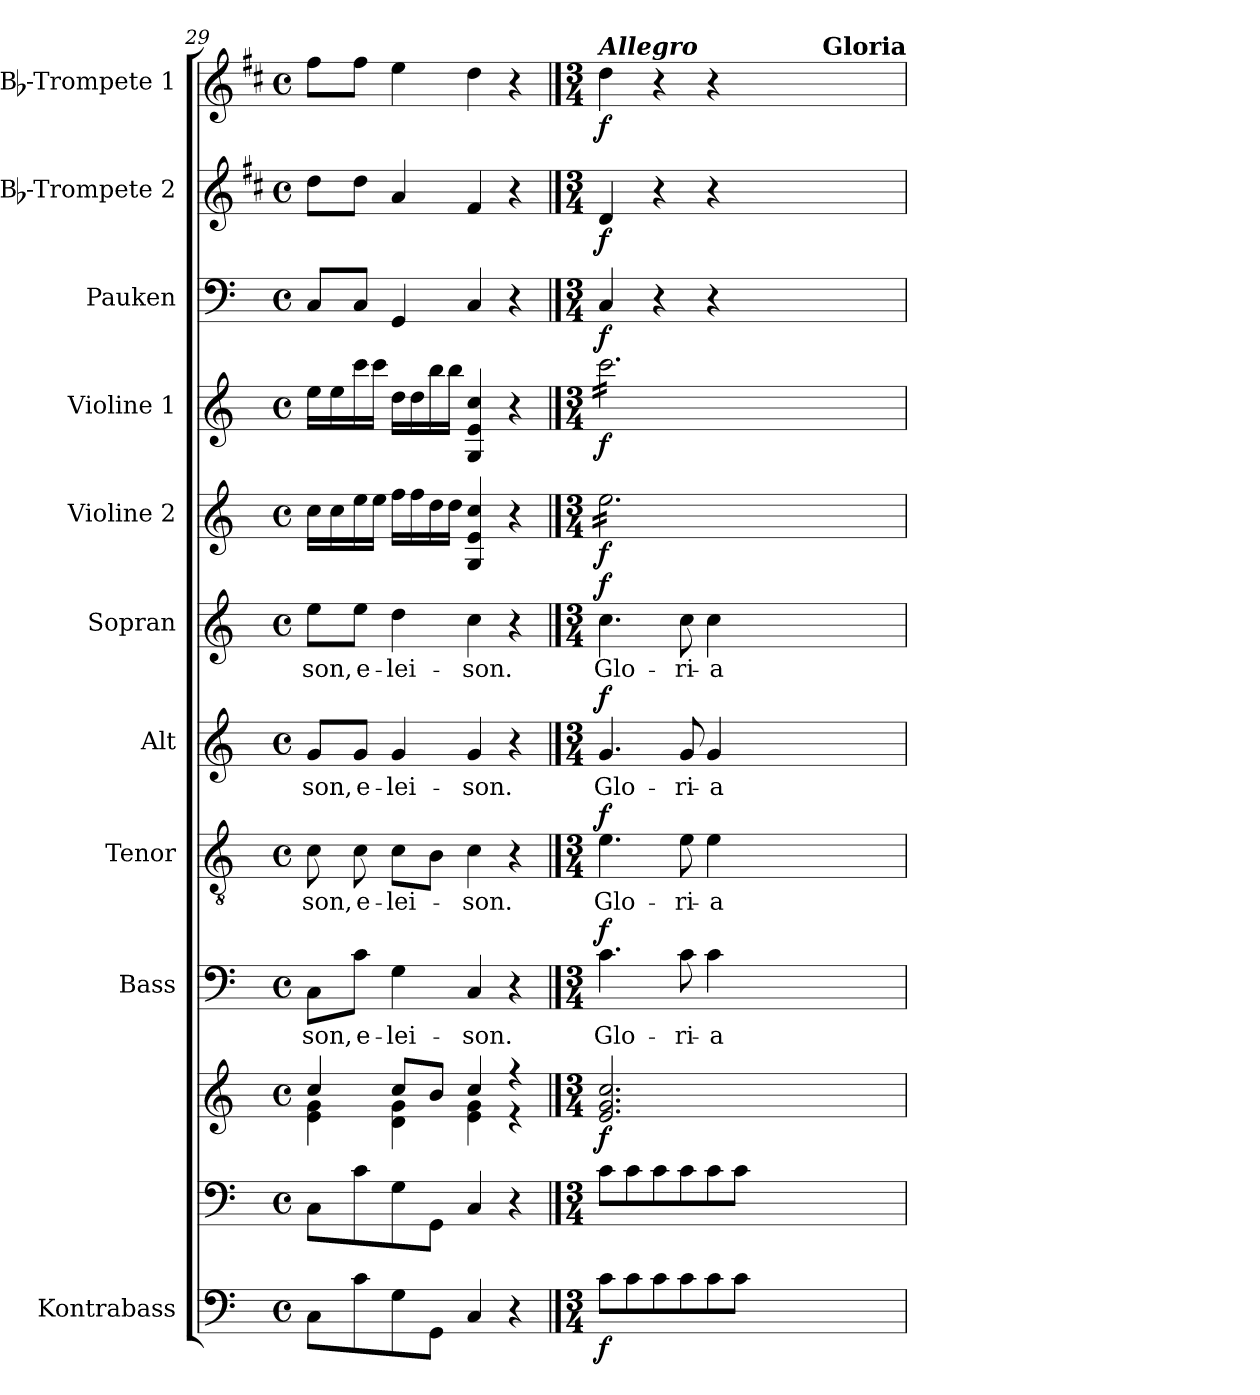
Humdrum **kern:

**kern	**dynam	**kern	**kern	**dynam	**kern	**text	**dynam	**kern	**text	**dynam	**kern	**text	**dynam	**kern	**text	**dynam	**kern	**dynam	**kern	**dynam	**kern	**dynam	**kern	**dynam	**kern	**dynam
*part11	*part11	*part10	*part10	*part10	*part9	*part9	*part9	*part8	*part8	*part8	*part7	*part7	*part7	*part6	*part6	*part6	*part5	*part5	*part4	*part4	*part3	*part3	*part2	*part2	*part1	*part1
*staff12	*staff12	*staff11	*staff10	*staff10/11	*staff9	*staff9	*staff9	*staff8	*staff8	*staff8	*staff7	*staff7	*staff7	*staff6	*staff6	*staff6	*staff5	*staff5	*staff4	*staff4	*staff3	*staff3	*staff2	*staff2	*staff1	*staff1
*I"Kontrabass	*	*	*	*	*I"Bass	*	*	*I"Tenor	*	*	*I"Alt	*	*	*I"Sopran	*	*	*I"Violine 2	*	*I"Violine 1	*	*I"Pauken	*	*I"Bb-Trompete 2	*	*I"Bb-Trompete 1	*
*I'Kb.	*	*	*	*	*I'B.	*	*	*I'T.	*	*	*I'A.	*	*	*I'S.	*	*	*I'Vl. 2	*	*I'Vl. 1	*	*I'Pk.	*	*I'Bb Trp. 2	*	*I'Bb Trp. 1	*
*clefF4	*	*clefF4	*clefG2	*	*clefF4	*	*	*clefGv2	*	*	*clefG2	*	*	*clefG2	*	*	*clefG2	*	*clefG2	*	*clefF4	*	*clefG2	*	*clefG2	*
*ITrd7c12	*	*	*	*	*	*	*	*	*	*	*	*	*	*	*	*	*	*	*	*	*	*	*ITrd1c2	*	*ITrd1c2	*
*k[]	*	*k[]	*k[]	*	*k[]	*	*	*k[]	*	*	*k[]	*	*	*k[]	*	*	*k[]	*	*k[]	*	*k[]	*	*k[]	*	*k[]	*
*C:	*	*C:	*C:	*	*C:	*	*	*C:	*	*	*C:	*	*	*C:	*	*	*C:	*	*C:	*	*C:	*	*C:	*	*C:	*
*M4/4	*	*M4/4	*M4/4	*	*M4/4	*	*	*M4/4	*	*	*M4/4	*	*	*M4/4	*	*	*M4/4	*	*M4/4	*	*M4/4	*	*M4/4	*	*M4/4	*
*met(c)	*	*met(c)	*met(c)	*	*met(c)	*	*	*met(c)	*	*	*met(c)	*	*	*met(c)	*	*	*met(c)	*	*met(c)	*	*met(c)	*	*met(c)	*	*met(c)	*
=29	=29	=29	=29	=29	=29	=29	=29	=29	=29	=29	=29	=29	=29	=29	=29	=29	=29	=29	=29	=29	=29	=29	=29	=29	=29	=29
*	*	*	*^	*	*	*	*	*	*	*	*	*	*	*	*	*	*	*	*	*	*	*	*	*	*	*
!	!	!	!	!	!	!	!LO:LY:b	!	!	!LO:LY:b	!	!	!LO:LY:b	!	!	!LO:LY:b	!	!	!	!	!	!	!	!	!	!	!
8CC\L	.	8C\L	4cc/	4e\ 4g\	.	8C\L	-son,	.	8c\	-son,	.	8g/L	-son,	.	8ee\L	-son,	.	16cc\LL	.	16ee\LL	.	8C/L	.	8cc\L	.	8ee\L	.
.	.	.	.	.	.	.	.	.	.	.	.	.	.	.	.	.	.	16cc\	.	16ee\	.	.	.	.	.	.	.
!	!	!	!	!	!	!	!LO:LY:b	!	!	!LO:LY:b	!	!	!LO:LY:b	!	!	!LO:LY:b	!	!	!	!	!	!	!	!	!	!	!
8C\	.	8c\	.	.	.	8c\J	e-	.	8c\	e-	.	8g/J	e-	.	8ee\J	e-	.	16ee\	.	16ccc\	.	8C/J	.	8cc\J	.	8ee\J	.
.	.	.	.	.	.	.	.	.	.	.	.	.	.	.	.	.	.	16ee\JJ	.	16ccc\JJ	.	.	.	.	.	.	.
!	!	!	!	!	!	!	!LO:LY:b	!	!	!LO:LY:b	!	!	!LO:LY:b	!	!	!LO:LY:b	!	!	!	!	!	!	!	!	!	!	!
8GG\	.	8G\	8cc/L	4d\ 4g\	.	4G\	-lei-	.	8c\L	-lei-	.	4g/	-lei-	.	4dd\	-lei-	.	16ff\LL	.	16dd\LL	.	4GG/	.	4g/	.	4dd\	.
.	.	.	.	.	.	.	.	.	.	.	.	.	.	.	.	.	.	16ff\	.	16dd\	.	.	.	.	.	.	.
8GGG\J	.	8GG\J	8b/J	.	.	.	.	.	8B\J	.	.	.	.	.	.	.	.	16dd\	.	16bb\	.	.	.	.	.	.	.
.	.	.	.	.	.	.	.	.	.	.	.	.	.	.	.	.	.	16dd\JJ	.	16bb\JJ	.	.	.	.	.	.	.
!	!	!	!	!	!	!	!LO:LY:b	!	!	!LO:LY:b	!	!	!LO:LY:b	!	!	!LO:LY:b	!	!	!	!	!	!	!	!	!	!	!
4CC/	.	4C/	4cc/	4e\ 4g\	.	4C/	-son.	.	4c\	-son.	.	4g/	-son.	.	4cc\	-son.	.	4G/ 4e/ 4cc/	.	4G/ 4e/ 4cc/	.	4C/	.	4e/	.	4cc\	.
4r	.	4r	4r	4r	.	4r	.	.	4r	.	.	4r	.	.	4r	.	.	4r	.	4r	.	4r	.	4r	.	4r	.
*	*	*	*v	*v	*	*	*	*	*	*	*	*	*	*	*	*	*	*	*	*	*	*	*	*	*	*	*
!!LO:PB:g=z
==30	==30	==30	==30	==30	==30	==30	==30	==30	==30	==30	==30	==30	==30	==30	==30	==30	==30	==30	==30	==30	==30	==30	==30	==30	==30	==30
*M3/4	*	*M3/4	*M3/4	*	*M3/4	*	*	*M3/4	*	*	*M3/4	*	*	*M3/4	*	*	*M3/4	*	*M3/4	*	*M3/4	*	*M3/4	*	*M3/4	*
*	*	*	*^	*	*	*	*	*	*	*	*	*	*	*	*	*	*	*	*	*	*	*	*	*	*	*
!	!	!	!	!	!	!	!	!	!	!	!	!	!	!	!	!	!	!	!	!	!	!	!	!	!	!LO:TX:a:Bi:t=Allegro	!
!	!LO:DY:b	!	!	!	!LO:DY:b	!	!LO:LY:b	!LO:DY:a	!	!LO:LY:b	!LO:DY:a	!	!LO:LY:b	!LO:DY:a	!	!LO:LY:b	!LO:DY:a	!	!LO:DY:b	!	!LO:DY:b	!	!LO:DY:b	!	!LO:DY:b	!	!LO:DY:b
*	*	*	*v	*v	*	*	*	*	*	*	*	*	*	*	*	*	*	*	*	*	*	*	*	*	*	*	*
*	*	*	*	*	*	*	*	*	*	*	*	*	*	*	*	*	*tremolo	*	*	*	*	*	*	*	*	*
*	*	*	*	*	*	*	*	*	*	*	*	*	*	*	*	*	*	*	*tremolo	*	*	*	*	*	*	*
8C\L	f	8c\L	2.e/ 2.g/ 2.cc/	f	4.c\	Glo-	f	4.e\	Glo-	f	4.g/	Glo-	f	4.cc\	Glo-	f	16ee\LL	f	16ccc\LL	f	4C/	f	4c/	f	4cc\	f
.	.	.	.	.	.	.	.	.	.	.	.	.	.	.	.	.	16ee\	.	16ccc\	.	.	.	.	.	.	.
8C\	.	8c\	.	.	.	.	.	.	.	.	.	.	.	.	.	.	16ee\	.	16ccc\	.	.	.	.	.	.	.
.	.	.	.	.	.	.	.	.	.	.	.	.	.	.	.	.	16ee\	.	16ccc\	.	.	.	.	.	.	.
8C\	.	8c\	.	.	.	.	.	.	.	.	.	.	.	.	.	.	16ee\	.	16ccc\	.	4r	.	4r	.	4r	.
.	.	.	.	.	.	.	.	.	.	.	.	.	.	.	.	.	16ee\	.	16ccc\	.	.	.	.	.	.	.
!	!	!	!	!	!	!LO:LY:b	!	!	!LO:LY:b	!	!	!LO:LY:b	!	!	!LO:LY:b	!	!	!	!	!	!	!	!	!	!	!
8C\	.	8c\	.	.	8c\	-ri-	.	8e\	-ri-	.	8g/	-ri-	.	8cc\	-ri-	.	16ee\	.	16ccc\	.	.	.	.	.	.	.
.	.	.	.	.	.	.	.	.	.	.	.	.	.	.	.	.	16ee\	.	16ccc\	.	.	.	.	.	.	.
!	!	!	!	!	!	!LO:LY:b	!	!	!LO:LY:b	!	!	!LO:LY:b	!	!	!LO:LY:b	!	!	!	!	!	!	!	!	!	!	!
8C\	.	8c\	.	.	4c\	-a	.	4e\	-a	.	4g/	-a	.	4cc\	-a	.	16ee\	.	16ccc\	.	4r	.	4r	.	4r	.
.	.	.	.	.	.	.	.	.	.	.	.	.	.	.	.	.	16ee\	.	16ccc\	.	.	.	.	.	.	.
8C\J	.	8c\J	.	.	.	.	.	.	.	.	.	.	.	.	.	.	16ee\	.	16ccc\	.	.	.	.	.	.	.
.	.	.	.	.	.	.	.	.	.	.	.	.	.	.	.	.	16ee\JJ	.	16ccc\JJ	.	.	.	.	.	.	.
*	*	*	*	*	*	*	*	*	*	*	*	*	*	*	*	*	*	*	*Xtremolo	*	*	*	*	*	*	*
*	*	*	*	*	*	*	*	*	*	*	*	*	*	*	*	*	*Xtremolo	*	*	*	*	*	*	*	*	*
0ryy	.	0ryy	0ryy	.	0ryy	.	.	0ryy	.	.	0ryy	.	.	0ryy	.	.	0ryy	.	0ryy	.	0ryy	.	0ryy	.	0ryy	.
!	!	!	!	!	!	!	!	!	!	!	!	!	!	!	!	!	!	!	!	!	!	!	!	!	!LO:TX:a:B:t=Gloria	!
=	=	=	=	=	=	=	=	=	=	=	=	=	=	=	=	=	=	=	=	=	=	=	=	=	=	=
*-	*-	*-	*-	*-	*-	*-	*-	*-	*-	*-	*-	*-	*-	*-	*-	*-	*-	*-	*-	*-	*-	*-	*-	*-	*-	*-
